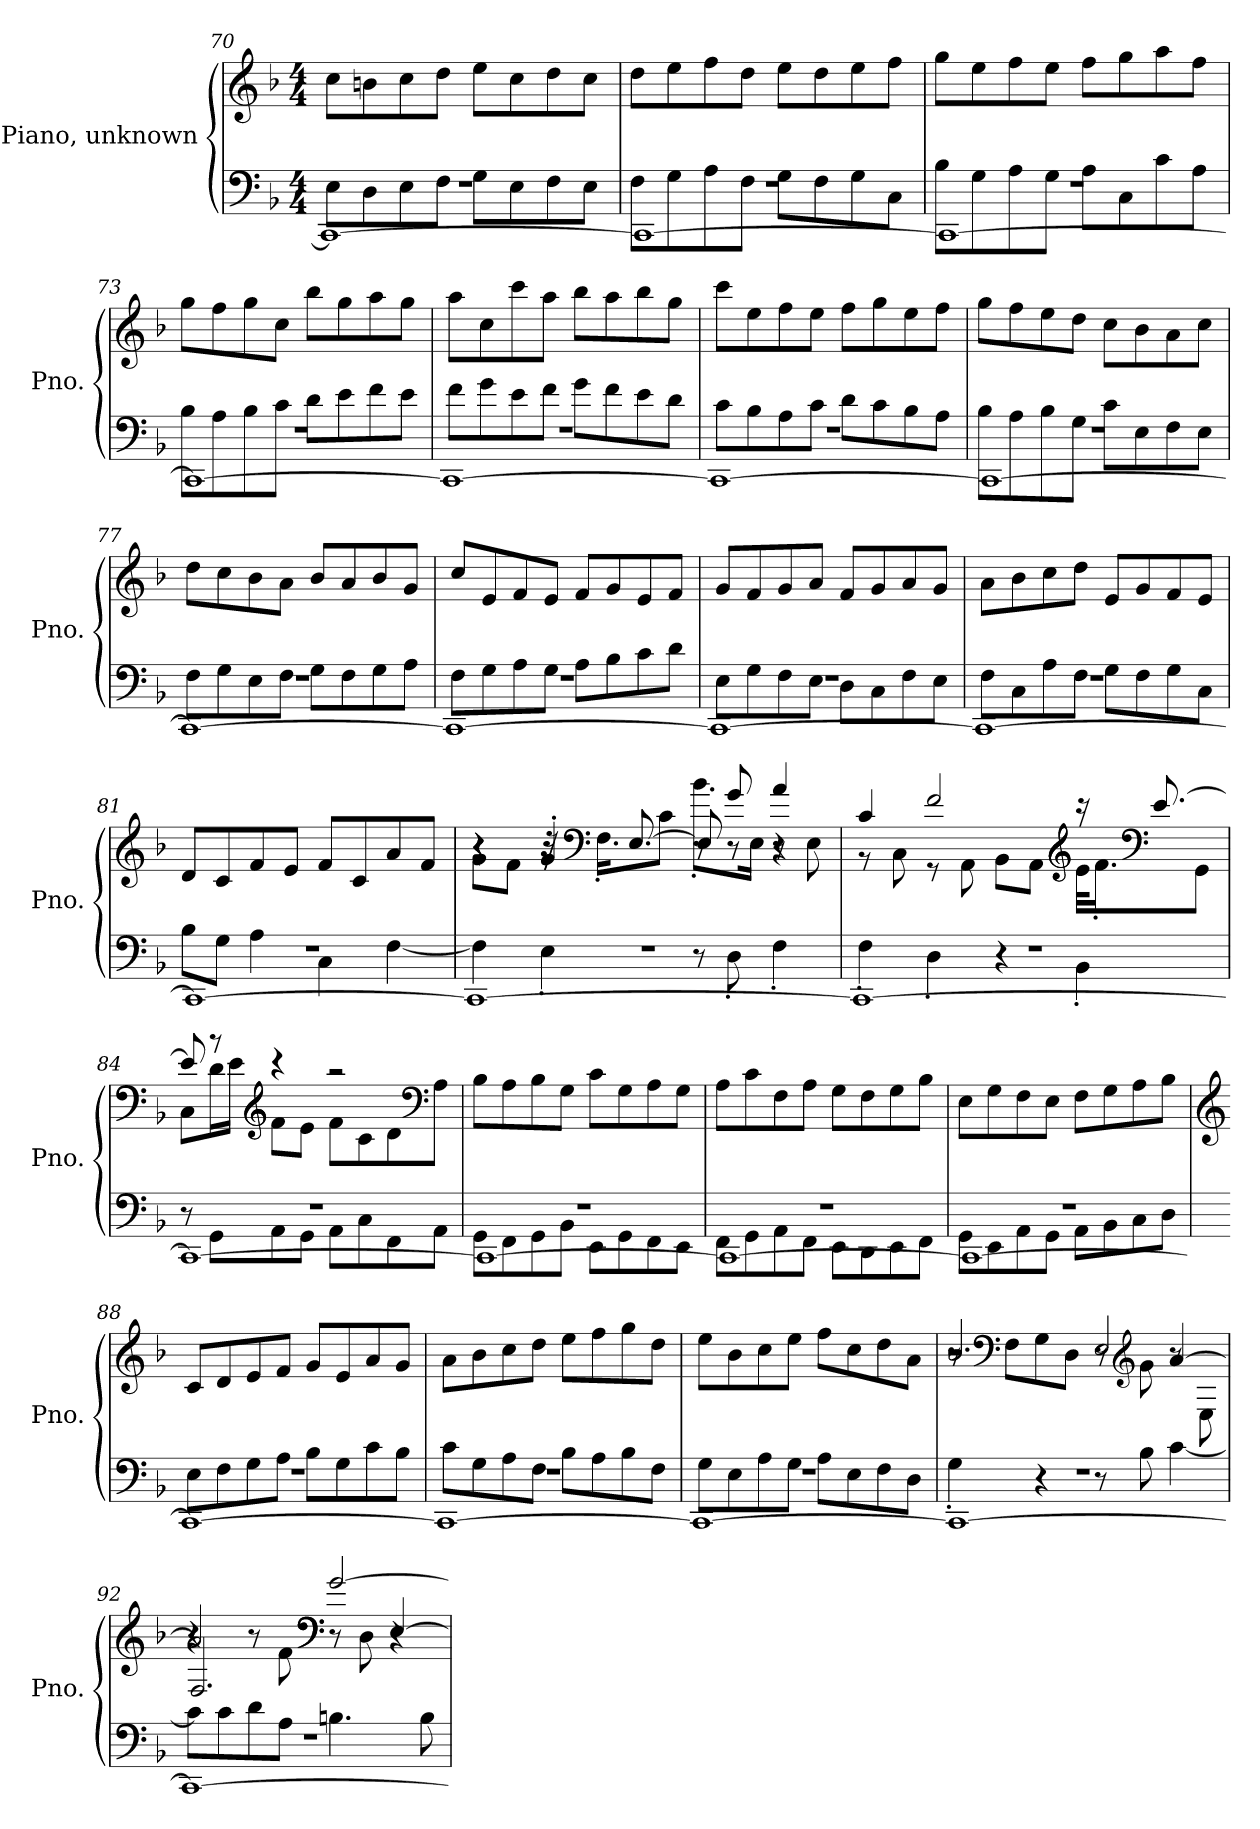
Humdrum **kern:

**kern	**kern
*part1	*part1
*staff2	*staff1
*I"Piano, unknown	*
*I'Pno.	*
*clefF4	*clefG2
*k[b-]	*k[b-]
*M4/4	*M4/4
=70	=70
*^	*
*	*^	*
1r	8E\L	1CC_	8cc\L
.	8D\	.	8bn\
.	8E\	.	8cc\
.	8F\J	.	8dd\J
.	8G\L	.	8ee\L
.	8E\	.	8cc\
.	8F\	.	8dd\
.	8E\J	.	8cc\J
=71	=71	=71	=71
1r	8F\L	1CC_	8dd\L
.	8G\	.	8ee\
.	8A\	.	8ff\
.	8F\J	.	8dd\J
.	8G\L	.	8ee\L
.	8F\	.	8dd\
.	8G\	.	8ee\
.	8C\J	.	8ff\J
=72	=72	=72	=72
1r	8B-\L	1CC_	8gg\L
.	8G\	.	8ee\
.	8A\	.	8ff\
.	8G\J	.	8ee\J
.	8A\L	.	8ff\L
.	8C\	.	8gg\
.	8c\	.	8aa\
.	8A\J	.	8ff\J
!!LO:LB:g=z
=73	=73	=73	=73
1r	8B-\L	1CC_	8gg\L
.	8A\	.	8ff\
.	8B-\	.	8gg\
.	8c\J	.	8cc\J
.	8d\L	.	8bb-\L
.	8e\	.	8gg\
.	8f\	.	8aa\
.	8e\J	.	8gg\J
=74	=74	=74	=74
1r	8f\L	1CC_	8aa\L
.	8g\	.	8cc\
.	8e\	.	8ccc\
.	8f\J	.	8aa\J
.	8g\L	.	8bb-\L
.	8f\	.	8aa\
.	8e\	.	8bb-\
.	8d\J	.	8gg\J
=75	=75	=75	=75
1r	8c\L	1CC_	8ccc\L
.	8B-\	.	8ee\
.	8A\	.	8ff\
.	8c\J	.	8ee\J
.	8d\L	.	8ff\L
.	8c\	.	8gg\
.	8B-\	.	8ee\
.	8A\J	.	8ff\J
=76	=76	=76	=76
1r	8B-\L	1CC_	8gg\L
.	8A\	.	8ff\
.	8B-\	.	8ee\
.	8G\J	.	8dd\J
.	8c\L	.	8cc\L
.	8E\	.	8b-\
.	8F\	.	8a\
.	8E\J	.	8cc\J
!!LO:LB:g=z
=77	=77	=77	=77
1r	8F\L	1CC_	8dd\L
.	8G\	.	8cc\
.	8E\	.	8b-\
.	8F\J	.	8a\J
.	8G\L	.	8b-/L
.	8F\	.	8a/
.	8G\	.	8b-/
.	8A\J	.	8g/J
=78	=78	=78	=78
1r	8F\L	1CC_	8cc/L
.	8G\	.	8e/
.	8A\	.	8f/
.	8G\J	.	8e/J
.	8A\L	.	8f/L
.	8B-\	.	8g/
.	8c\	.	8e/
.	8d\J	.	8f/J
=79	=79	=79	=79
1r	8E\L	1CC_	8g/L
.	8G\	.	8f/
.	8F\	.	8g/
.	8E\J	.	8a/J
.	8D\L	.	8f/L
.	8C\	.	8g/
.	8F\	.	8a/
.	8E\J	.	8g/J
=80	=80	=80	=80
1r	8F\L	1CC_	8a\L
.	8C\	.	8b-\
.	8A\	.	8cc\
.	8F\J	.	8dd\J
.	8G\L	.	8e/L
.	8F\	.	8g/
.	8G\	.	8f/
.	8C\J	.	8e/J
!!LO:LB:g=z
=81	=81	=81	=81
1r	8B-\L	1CC_	8d/L
.	8G\J	.	8c/
.	4A\	.	8f/
.	.	.	8e/J
.	4C\	.	8f/L
.	.	.	8c/
.	[4F\	.	8a/
.	.	.	8f/J
=82	=82	=82	=82
*	*	*	*^
*	*	*	*	*^
1r	4F\]	1CC_	4r	8g\L	4r
.	.	.	.	8f\J	.
.	4E'\	.	4g'/	32r	16r
*	*	*	*clefF4	*	*
.	.	.	.	16.F'\KL	.
.	.	.	.	.	[8.E/
.	.	.	.	8c\J	.
.	8r	.	8r	8.b-'\L	8E/]
.	8D'\	.	8g/	.	8r
.	.	.	.	16E\Jk	.
.	4F'\	.	4a/	8r	4r
.	.	.	.	8E\	.
*	*	*	*	*v	*v
=83	=83	=83	=83	=83
1r	4F'\	1CC_	4c/	8r
.	.	.	.	8C\
.	4D'\	.	2f/	8r
.	.	.	.	8AA\
.	4r	.	.	8BB-\L
.	.	.	.	8AA\J
*	*	*	*clefG2	*
.	4BB-'\	.	16r	32e\KLL
.	.	.	.	16.f'\J
*	*	*	*clefF4	*
.	.	.	[8.e/	.
.	.	.	.	8GG\J
!!LO:LB:g=z	!!
=84	=84	=84	=84	=84
1r	8r	1CC_	8e/]	8C\L
.	8GG\L	.	8r	16d\L
.	.	.	.	16e\JJ
*	*	*	*clefG2	*
.	8AA\	.	4r	8f\L
.	8GG\J	.	.	8e\J
.	8AA\L	.	2r	8f\L
.	8C\	.	.	8c\
.	8FF\	.	.	8d\
*	*	*	*clefF4	*
.	8AA\J	.	.	8A\J
*	*	*	*v	*v
=85	=85	=85	=85
1r	8GG\L	1CC_	8B-\L
.	8FF\	.	8A\
.	8GG\	.	8B-\
.	8BB-\J	.	8G\J
.	8EE\L	.	8c\L
.	8GG\	.	8G\
.	8FF\	.	8A\
.	8EE\J	.	8G\J
=86	=86	=86	=86
1r	8FF\L	1CC_	8A\L
.	8GG\	.	8c\
.	8AA\	.	8F\
.	8FF\J	.	8A\J
.	8EE\L	.	8G\L
.	8DD\	.	8F\
.	8EE\	.	8G\
.	8FF\J	.	8B-\J
=87	=87	=87	=87
1r	8GG\L	1CC_	8E\L
.	8EE\	.	8G\
.	8AA\	.	8F\
.	8GG\J	.	8E\J
.	8AA\L	.	8F\L
.	8BB-\	.	8G\
.	8C\	.	8A\
.	8D\J	.	8B-\J
!!LO:LB:g=z
=88	=88	=88	=88
*	*	*	*clefG2
1r	8E\L	1CC_	8c/L
.	8F\	.	8d/
.	8G\	.	8e/
.	8A\J	.	8f/J
.	8B-\L	.	8g/L
.	8G\	.	8e/
.	8c\	.	8a/
.	8B-\J	.	8g/J
=89	=89	=89	=89
1r	8c\L	1CC_	8a\L
.	8G\	.	8b-\
.	8A\	.	8cc\
.	8F\J	.	8dd\J
.	8B-\L	.	8ee\L
.	8A\	.	8ff\
.	8B-\	.	8gg\
.	8F\J	.	8dd\J
=90	=90	=90	=90
1r	8G\L	1CC_	8ee\L
.	8E\	.	8b-\
.	8A\	.	8cc\
.	8G\J	.	8ee\J
.	8A\L	.	8ff\L
.	8E\	.	8cc\
.	8F\	.	8dd\
.	8D\J	.	8a\J
=91	=91	=91	=91
*	*	*	*^
*	*	*	*	*^
1r	4G'\	1CC_	2.b-/	8r	2r
*	*	*	*clefF4	*	*
.	.	.	.	8F\L	.
.	4r	.	.	8G\	.
.	.	.	.	8D\J	.
.	8r	.	.	8r	2E/
*	*	*	*clefG2	*	*
.	8B-\	.	.	8g\	.
.	[4c\	.	[4a/	8r	.
.	.	.	.	8E\	.
!!LO:PB:g=z	!!	!!
=92	=92	=92	=92	=92	=92
1r	8c\L]	1CC_	2a/]	4r	2.F/
.	8c\	.	.	.	.
.	8d\	.	.	8r	.
.	8A\J	.	.	8f\	.
*	*	*	*clefF4	*	*
.	4.Bn\	.	[2g/	8r	.
.	.	.	.	8D\	.
.	.	.	.	4r	[4E/
.	8B\	.	.	.	.
*v	*v	*v	*	*	*
*	*v	*v	*v
=	=
*-	*-
